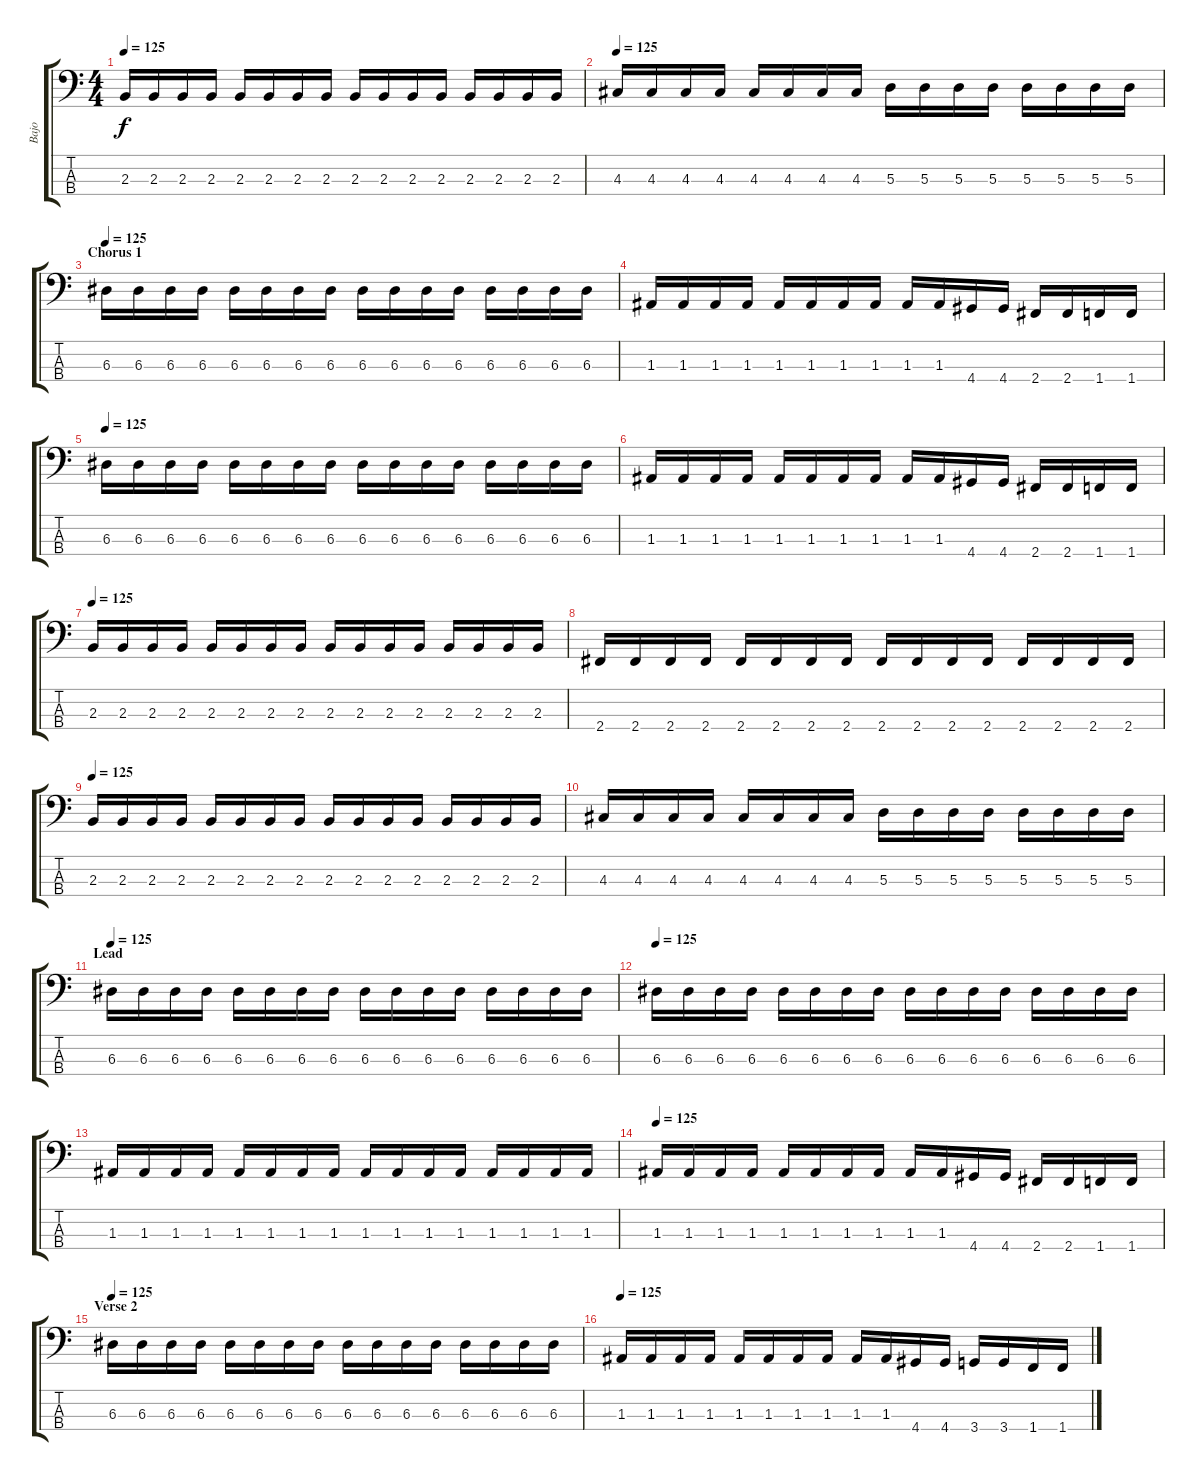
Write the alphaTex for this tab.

\track ("Bajo" "Bajo") {instrument electricbasspick}
\staff {score tabs}
\tuning (G2 D2 A1 E1) {hide}
\ts (4 4)
\tempo 125
\clef f4
\ks c
2.3.16{dy f} 2.3.16 2.3.16 2.3.16 2.3.16 2.3.16 2.3.16 2.3.16 2.3.16 2.3.16 2.3.16 2.3.16 2.3.16 2.3.16 2.3.16 2.3.16 |
\tempo 125
4.3.16 4.3.16 4.3.16 4.3.16 4.3.16 4.3.16 4.3.16 4.3.16 5.3.16 5.3.16 5.3.16 5.3.16 5.3.16 5.3.16 5.3.16 5.3.16 |
\section ("" "Chorus 1")
\tempo 125
6.3.16 6.3.16 6.3.16 6.3.16 6.3.16 6.3.16 6.3.16 6.3.16 6.3.16 6.3.16 6.3.16 6.3.16 6.3.16 6.3.16 6.3.16 6.3.16 |
1.3.16 1.3.16 1.3.16 1.3.16 1.3.16 1.3.16 1.3.16 1.3.16 1.3.16 1.3.16 4.4.16 4.4.16 2.4.16 2.4.16 1.4.16 1.4.16 |
\tempo 125
6.3.16 6.3.16 6.3.16 6.3.16 6.3.16 6.3.16 6.3.16 6.3.16 6.3.16 6.3.16 6.3.16 6.3.16 6.3.16 6.3.16 6.3.16 6.3.16 |
1.3.16 1.3.16 1.3.16 1.3.16 1.3.16 1.3.16 1.3.16 1.3.16 1.3.16 1.3.16 4.4.16 4.4.16 2.4.16 2.4.16 1.4.16 1.4.16 |
\tempo 125
2.3.16 2.3.16 2.3.16 2.3.16 2.3.16 2.3.16 2.3.16 2.3.16 2.3.16 2.3.16 2.3.16 2.3.16 2.3.16 2.3.16 2.3.16 2.3.16 |
2.4.16 2.4.16 2.4.16 2.4.16 2.4.16 2.4.16 2.4.16 2.4.16 2.4.16 2.4.16 2.4.16 2.4.16 2.4.16 2.4.16 2.4.16 2.4.16 |
\tempo 125
2.3.16 2.3.16 2.3.16 2.3.16 2.3.16 2.3.16 2.3.16 2.3.16 2.3.16 2.3.16 2.3.16 2.3.16 2.3.16 2.3.16 2.3.16 2.3.16 |
4.3.16 4.3.16 4.3.16 4.3.16 4.3.16 4.3.16 4.3.16 4.3.16 5.3.16 5.3.16 5.3.16 5.3.16 5.3.16 5.3.16 5.3.16 5.3.16 |
\section ("" "Lead")
\tempo 125
6.3.16 6.3.16 6.3.16 6.3.16 6.3.16 6.3.16 6.3.16 6.3.16 6.3.16 6.3.16 6.3.16 6.3.16 6.3.16 6.3.16 6.3.16 6.3.16 |
\tempo 125
6.3.16 6.3.16 6.3.16 6.3.16 6.3.16 6.3.16 6.3.16 6.3.16 6.3.16 6.3.16 6.3.16 6.3.16 6.3.16 6.3.16 6.3.16 6.3.16 |
1.3.16 1.3.16 1.3.16 1.3.16 1.3.16 1.3.16 1.3.16 1.3.16 1.3.16 1.3.16 1.3.16 1.3.16 1.3.16 1.3.16 1.3.16 1.3.16 |
\tempo 125
1.3.16 1.3.16 1.3.16 1.3.16 1.3.16 1.3.16 1.3.16 1.3.16 1.3.16 1.3.16 4.4.16 4.4.16 2.4.16 2.4.16 1.4.16 1.4.16 |
\section ("" "Verse 2")
\tempo 125
6.3.16 6.3.16 6.3.16 6.3.16 6.3.16 6.3.16 6.3.16 6.3.16 6.3.16 6.3.16 6.3.16 6.3.16 6.3.16 6.3.16 6.3.16 6.3.16 |
\tempo 125
1.3.16 1.3.16 1.3.16 1.3.16 1.3.16 1.3.16 1.3.16 1.3.16 1.3.16 1.3.16 4.4.16 4.4.16 3.4.16 3.4.16 1.4.16 1.4.16
